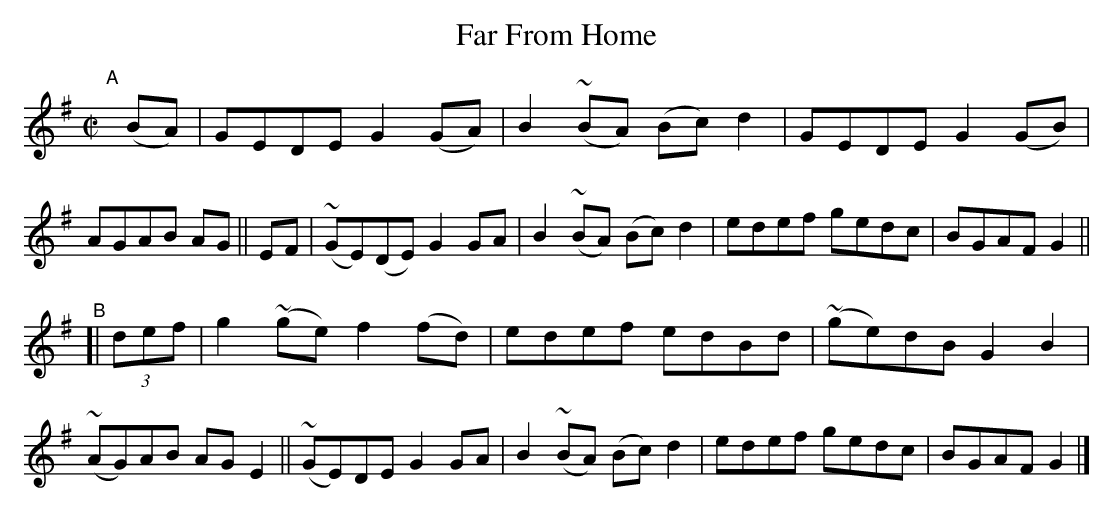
X:1
T: Far From Home
M: C|
L: 1/8
K: G
"^A"\
[|] (BA) | GEDE G2(GA) | B2(~BA) (Bc)d2 | GEDE G2(GB) | AGAB AG \
|| EF | (~GE)(DE) G2GA | B2(~BA) (Bc)d2 | edef gedc | BGAF G2 ||
"^B"[| (3def \
| g2(~ge) f2(fd) | edef edBd | (~ge)dB G2B2 | (~AG)AB AGE2 \
|| (~GE)DE G2GA | B2(~BA) (Bc)d2 | edef gedc | BGAF G2 |]
